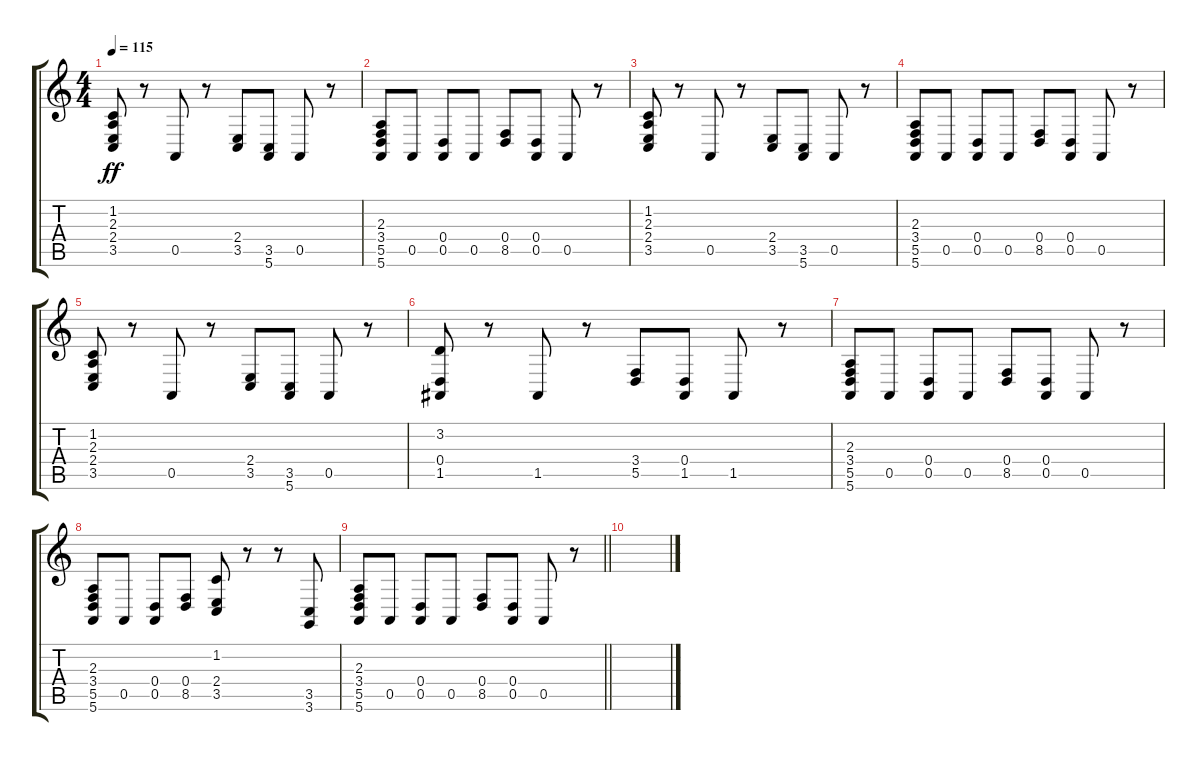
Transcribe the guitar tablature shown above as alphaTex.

\track "" {instrument acousticgrandpiano}
\staff {score tabs}
\tuning (E4 B3 G3 D3 A2 E2) {hide}
\ts (4 4)
\tempo 115
\clef g2
\ks c
(1.2 2.3 2.4 3.5).8{dy ff} r.8 0.5.8 r.8 (2.4 3.5).8 (3.5 5.6).8 0.5.8 r.8 |
(2.3 3.4 5.5 5.6).8 0.5.8 (0.4 0.5).8 0.5.8 (0.4 8.5).8 (0.4 0.5).8 0.5.8 r.8 |
(1.2 2.3 2.4 3.5).8 r.8 0.5.8 r.8 (2.4 3.5).8 (3.5 5.6).8 0.5.8 r.8 |
(2.3 3.4 5.5 5.6).8 0.5.8 (0.4 0.5).8 0.5.8 (0.4 8.5).8 (0.4 0.5).8 0.5.8 r.8 |
(1.2 2.3 2.4 3.5).8 r.8 0.5.8 r.8 (2.4 3.5).8 (3.5 5.6).8 0.5.8 r.8 |
(3.2 0.4 1.5).8 r.8 1.5.8 r.8 (3.4 5.5).8 (0.4 1.5).8 1.5.8 r.8 |
(2.3 3.4 5.5 5.6).8 0.5.8 (0.4 0.5).8 0.5.8 (0.4 8.5).8 (0.4 0.5).8 0.5.8 r.8 |
(2.3 3.4 5.5 5.6).8 0.5.8 (0.4 0.5).8 (0.4 8.5).8 (1.2 2.4 3.5).8 r.8 r.8 (3.5 3.6).8 |
\barLineRight lightlight
(2.3 3.4 5.5 5.6).8 0.5.8 (0.4 0.5).8 0.5.8 (0.4 8.5).8 (0.4 0.5).8 0.5.8 r.8 |
\section ("" "")
